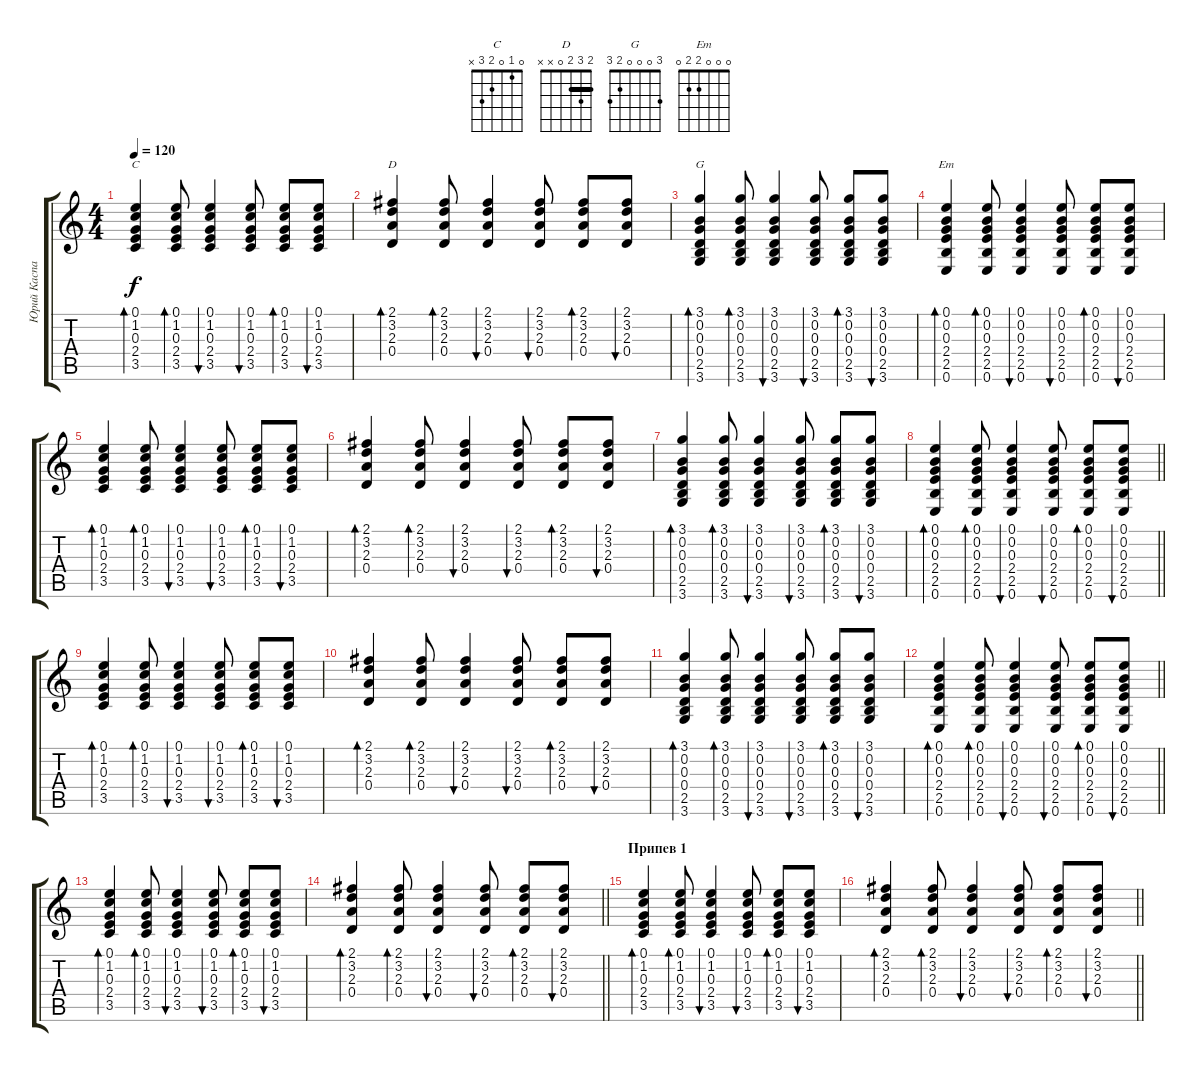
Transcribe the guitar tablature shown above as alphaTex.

\track ("Юрий Каспарян" "Юрий Каспа") {instrument electricguitarjazz}
\staff {score tabs}
\tuning (E4 B3 G3 D3 A2 E2) {hide}
\chord ("C" 0 1 0 2 3 x)
\chord ("D" 2 3 2 0 x x) {barre 2}
\chord ("G" 3 0 0 0 2 3)
\chord ("Em" 0 0 0 2 2 0)
\ts (4 4)
\tempo 120
\clef g2
\ks c
(0.1 1.2 0.3 2.4 3.5).4{bd 60 ch "C" dy f} (0.1 1.2 0.3 2.4 3.5).8{bd 60} (0.1 1.2 0.3 2.4 3.5).4{bu 60} (0.1 1.2 0.3 2.4 3.5).8{bu 60} (0.1 1.2 0.3 2.4 3.5).8{bd 60} (0.1 1.2 0.3 2.4 3.5).8{bu 60} |
(2.1 3.2 2.3 0.4).4{bd 60 ch "D"} (2.1 3.2 2.3 0.4).8{bd 60} (2.1 3.2 2.3 0.4).4{bu 60} (2.1 3.2 2.3 0.4).8{bu 60} (2.1 3.2 2.3 0.4).8{bd 60} (2.1 3.2 2.3 0.4).8{bu 60} |
(3.1 0.2 0.3 0.4 2.5 3.6).4{bd 60 ch "G"} (3.1 0.2 0.3 0.4 2.5 3.6).8{bd 60} (3.1 0.2 0.3 0.4 2.5 3.6).4{bu 60} (3.1 0.2 0.3 0.4 2.5 3.6).8{bu 60} (3.1 0.2 0.3 0.4 2.5 3.6).8{bd 60} (3.1 0.2 0.3 0.4 2.5 3.6).8{bu 60} |
(0.1 0.2 0.3 2.4 2.5 0.6).4{bd 60 ch "Em"} (0.1 0.2 0.3 2.4 2.5 0.6).8{bd 60} (0.1 0.2 0.3 2.4 2.5 0.6).4{bu 60} (0.1 0.2 0.3 2.4 2.5 0.6).8{bu 60} (0.1 0.2 0.3 2.4 2.5 0.6).8{bd 60} (0.1 0.2 0.3 2.4 2.5 0.6).8{bu 60} |
(0.1 1.2 0.3 2.4 3.5).4{bd 60} (0.1 1.2 0.3 2.4 3.5).8{bd 60} (0.1 1.2 0.3 2.4 3.5).4{bu 60} (0.1 1.2 0.3 2.4 3.5).8{bu 60} (0.1 1.2 0.3 2.4 3.5).8{bd 60} (0.1 1.2 0.3 2.4 3.5).8{bu 60} |
(2.1 3.2 2.3 0.4).4{bd 60} (2.1 3.2 2.3 0.4).8{bd 60} (2.1 3.2 2.3 0.4).4{bu 60} (2.1 3.2 2.3 0.4).8{bu 60} (2.1 3.2 2.3 0.4).8{bd 60} (2.1 3.2 2.3 0.4).8{bu 60} |
(3.1 0.2 0.3 0.4 2.5 3.6).4{bd 60} (3.1 0.2 0.3 0.4 2.5 3.6).8{bd 60} (3.1 0.2 0.3 0.4 2.5 3.6).4{bu 60} (3.1 0.2 0.3 0.4 2.5 3.6).8{bu 60} (3.1 0.2 0.3 0.4 2.5 3.6).8{bd 60} (3.1 0.2 0.3 0.4 2.5 3.6).8{bu 60} |
\barLineRight lightlight
(0.1 0.2 0.3 2.4 2.5 0.6).4{bd 60} (0.1 0.2 0.3 2.4 2.5 0.6).8{bd 60} (0.1 0.2 0.3 2.4 2.5 0.6).4{bu 60} (0.1 0.2 0.3 2.4 2.5 0.6).8{bu 60} (0.1 0.2 0.3 2.4 2.5 0.6).8{bd 60} (0.1 0.2 0.3 2.4 2.5 0.6).8{bu 60} |
(0.1 1.2 0.3 2.4 3.5).4{bd 60} (0.1 1.2 0.3 2.4 3.5).8{bd 60} (0.1 1.2 0.3 2.4 3.5).4{bu 60} (0.1 1.2 0.3 2.4 3.5).8{bu 60} (0.1 1.2 0.3 2.4 3.5).8{bd 60} (0.1 1.2 0.3 2.4 3.5).8{bu 60} |
(2.1 3.2 2.3 0.4).4{bd 60} (2.1 3.2 2.3 0.4).8{bd 60} (2.1 3.2 2.3 0.4).4{bu 60} (2.1 3.2 2.3 0.4).8{bu 60} (2.1 3.2 2.3 0.4).8{bd 60} (2.1 3.2 2.3 0.4).8{bu 60} |
(3.1 0.2 0.3 0.4 2.5 3.6).4{bd 60} (3.1 0.2 0.3 0.4 2.5 3.6).8{bd 60} (3.1 0.2 0.3 0.4 2.5 3.6).4{bu 60} (3.1 0.2 0.3 0.4 2.5 3.6).8{bu 60} (3.1 0.2 0.3 0.4 2.5 3.6).8{bd 60} (3.1 0.2 0.3 0.4 2.5 3.6).8{bu 60} |
\barLineRight lightlight
(0.1 0.2 0.3 2.4 2.5 0.6).4{bd 60} (0.1 0.2 0.3 2.4 2.5 0.6).8{bd 60} (0.1 0.2 0.3 2.4 2.5 0.6).4{bu 60} (0.1 0.2 0.3 2.4 2.5 0.6).8{bu 60} (0.1 0.2 0.3 2.4 2.5 0.6).8{bd 60} (0.1 0.2 0.3 2.4 2.5 0.6).8{bu 60} |
(0.1 1.2 0.3 2.4 3.5).4{bd 60} (0.1 1.2 0.3 2.4 3.5).8{bd 60} (0.1 1.2 0.3 2.4 3.5).4{bu 60} (0.1 1.2 0.3 2.4 3.5).8{bu 60} (0.1 1.2 0.3 2.4 3.5).8{bd 60} (0.1 1.2 0.3 2.4 3.5).8{bu 60} |
\barLineRight lightlight
(2.1 3.2 2.3 0.4).4{bd 60} (2.1 3.2 2.3 0.4).8{bd 60} (2.1 3.2 2.3 0.4).4{bu 60} (2.1 3.2 2.3 0.4).8{bu 60} (2.1 3.2 2.3 0.4).8{bd 60} (2.1 3.2 2.3 0.4).8{bu 60} |
\section ("" "Припев 1")
(0.1 1.2 0.3 2.4 3.5).4{bd 60} (0.1 1.2 0.3 2.4 3.5).8{bd 60} (0.1 1.2 0.3 2.4 3.5).4{bu 60} (0.1 1.2 0.3 2.4 3.5).8{bu 60} (0.1 1.2 0.3 2.4 3.5).8{bd 60} (0.1 1.2 0.3 2.4 3.5).8{bu 60} |
\barLineRight lightlight
(2.1 3.2 2.3 0.4).4{bd 60} (2.1 3.2 2.3 0.4).8{bd 60} (2.1 3.2 2.3 0.4).4{bu 60} (2.1 3.2 2.3 0.4).8{bu 60} (2.1 3.2 2.3 0.4).8{bd 60} (2.1 3.2 2.3 0.4).8{bu 60}
